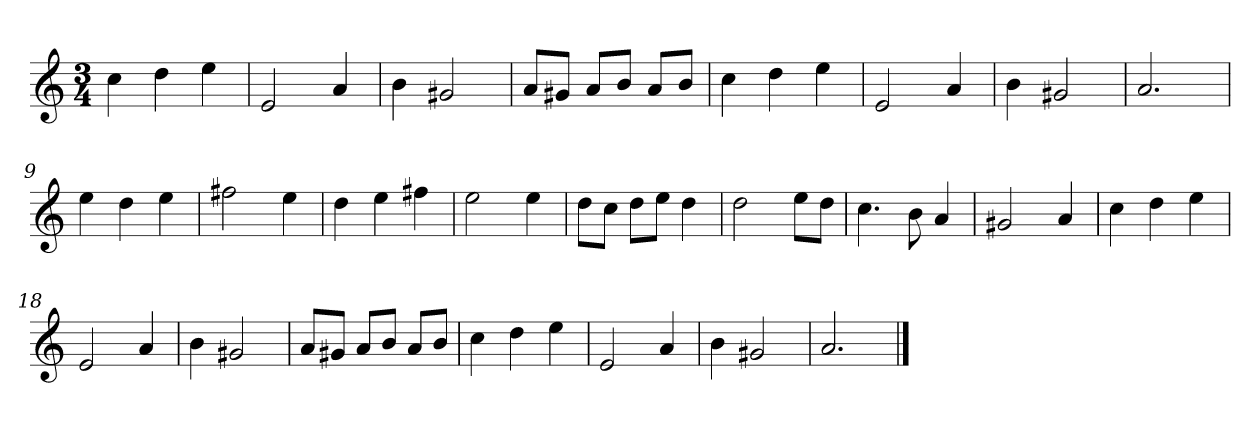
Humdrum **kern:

**kern
*part1
*staff1
*k[]
*M3/4
*MM120
=1
4cc
4dd
4ee
=2
2e
4a
=3
4b
2g#X
=4
8aL
8g#XJ
8aL
8bJ
8aL
8bJ
=5
4cc
4dd
4ee
=6
2e
4a
=7
4b
2g#X
=8
2.a
=9
4ee
4dd
4ee
=10
2ff#X
4ee
=11
4dd
4ee
4ff#X
=12
2ee
4ee
=13
8ddL
8ccJ
8ddL
8eeJ
4dd
=14
2dd
8eeL
8ddJ
=15
4.cc
8b
4a
=16
2g#X
4a
=17
4cc
4dd
4ee
=18
2e
4a
=19
4b
2g#X
=20
8aL
8g#XJ
8aL
8bJ
8aL
8bJ
=21
4cc
4dd
4ee
=22
2e
4a
=23
4b
2g#X
=24
2.a
==
*-
